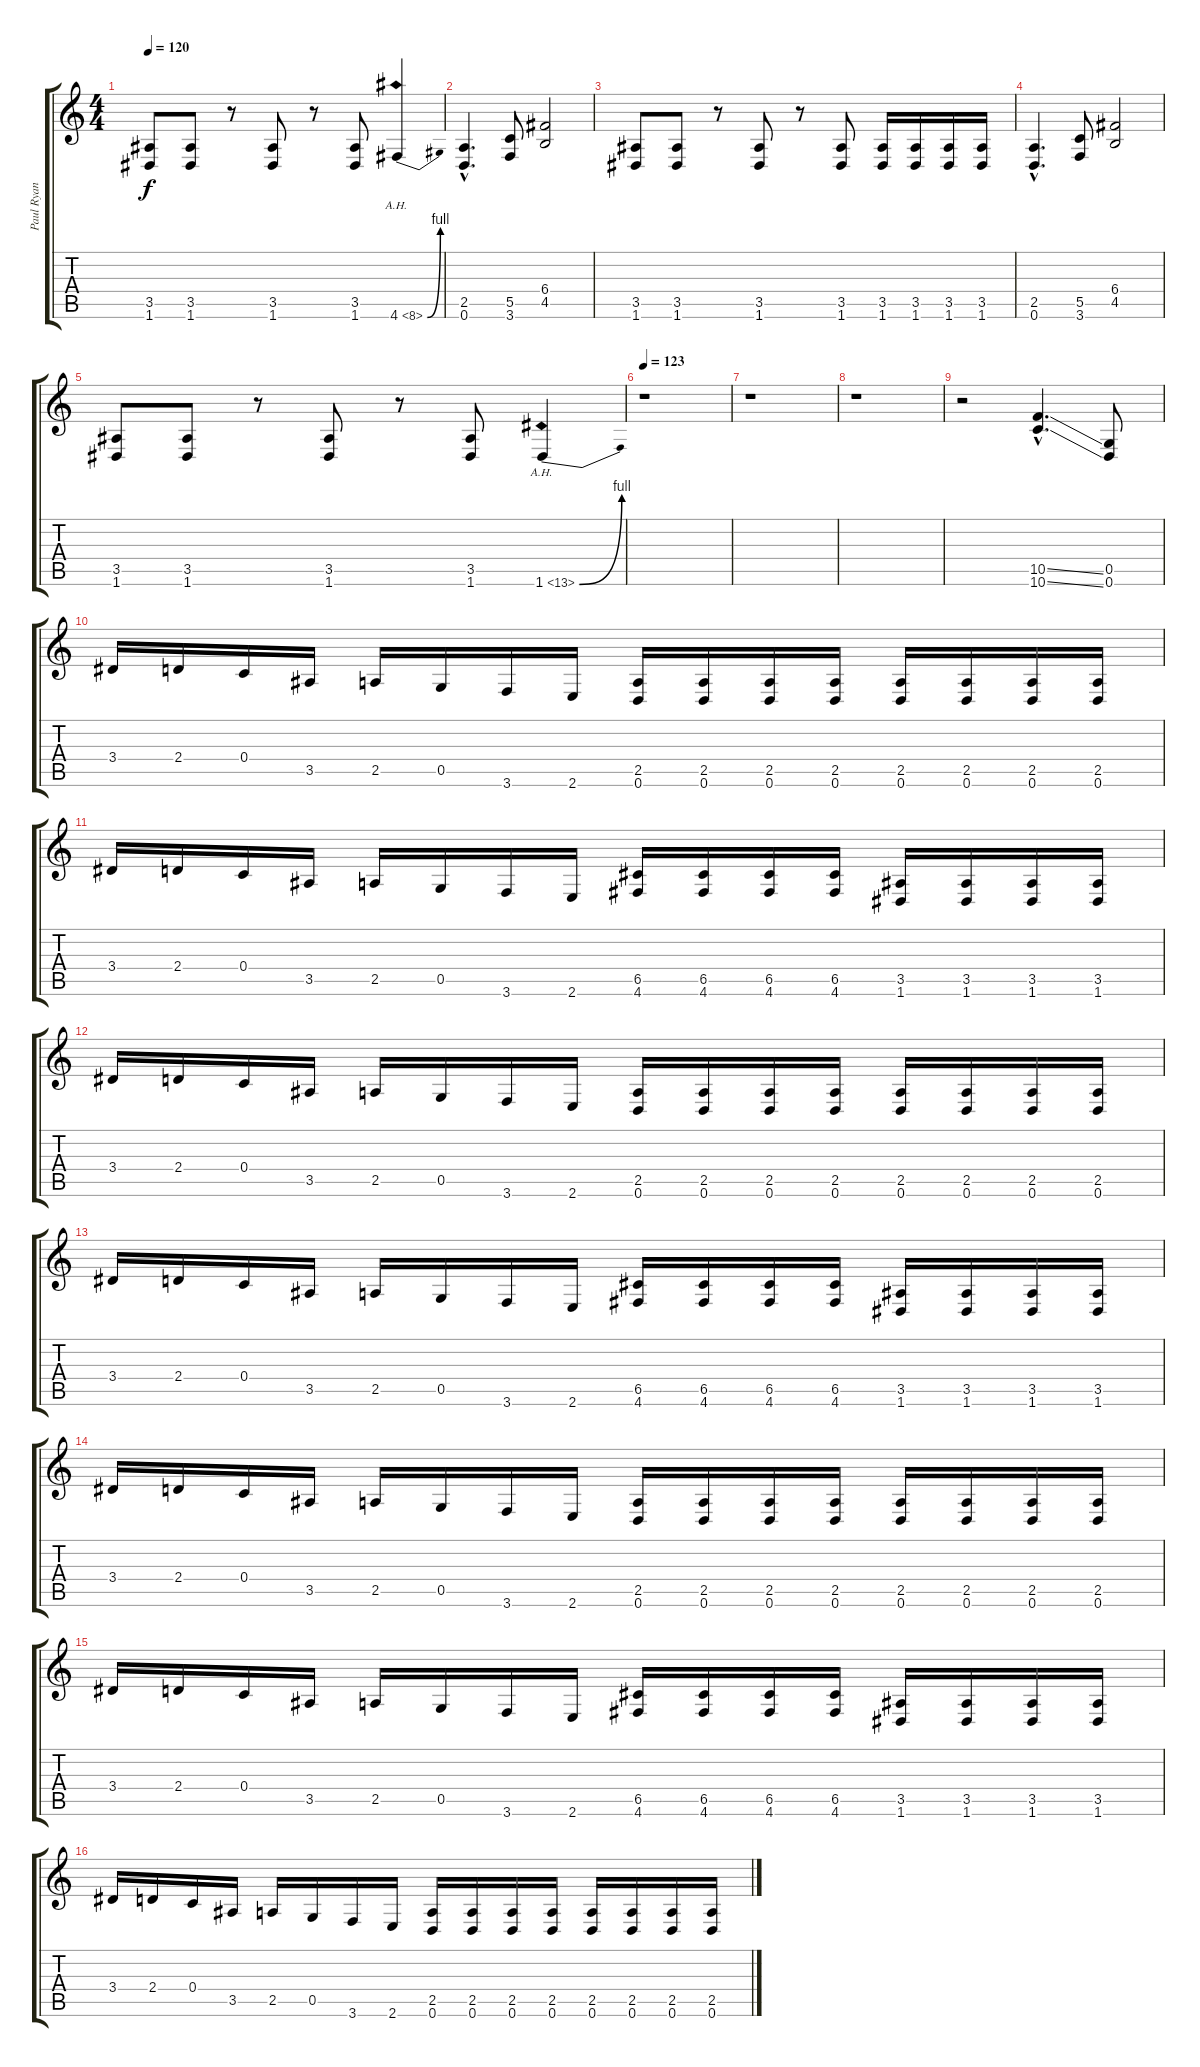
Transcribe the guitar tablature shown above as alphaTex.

\track ("Paul Ryan (Guitar)" "Paul Ryan ") {instrument distortionguitar}
\staff {score tabs}
\tuning (D4 A3 F3 C3 G2 D2) {hide}
\ts (4 4)
\tempo 120
\clef g2
\ks c
(3.5 1.6).8{dy f} (3.5 1.6).8 r.8 (3.5 1.6).8 r.8 (3.5 1.6).8 4.6{be (bend 0 0 60 4) ah 4}.4{instrument guitarharmonics} |
(2.5{hac} 0.6{hac}).4{d instrument distortionguitar} (5.5 3.6).8 (6.4 4.5).2 |
(3.5 1.6).8 (3.5 1.6).8 r.8 (3.5 1.6).8 r.8 (3.5 1.6).8 (3.5 1.6).16 (3.5 1.6).16 (3.5 1.6).16 (3.5 1.6).16 |
(2.5{hac} 0.6{hac}).4{d} (5.5 3.6).8 (6.4 4.5).2 |
(3.5 1.6).8 (3.5 1.6).8 r.8 (3.5 1.6).8 r.8 (3.5 1.6).8 1.6{be (bend 0 0 60 4) ah 12}.4{instrument guitarharmonics} |
\tempo 123
r.1{instrument distortionguitar} |
r.1 |
r.1 |
r.2 (10.5{ss hac} 10.6{ss hac}).4{d} (0.5 0.6).8 |
3.4.16 2.4.16 0.4.16 3.5.16 2.5.16 0.5.16 3.6.16 2.6.16 (2.5 0.6).16 (2.5 0.6).16 (2.5 0.6).16 (2.5 0.6).16 (2.5 0.6).16 (2.5 0.6).16 (2.5 0.6).16 (2.5 0.6).16 |
3.4.16 2.4.16 0.4.16 3.5.16 2.5.16 0.5.16 3.6.16 2.6.16 (6.5 4.6).16 (6.5 4.6).16 (6.5 4.6).16 (6.5 4.6).16 (3.5 1.6).16 (3.5 1.6).16 (3.5 1.6).16 (3.5 1.6).16 |
3.4.16 2.4.16 0.4.16 3.5.16 2.5.16 0.5.16 3.6.16 2.6.16 (2.5 0.6).16 (2.5 0.6).16 (2.5 0.6).16 (2.5 0.6).16 (2.5 0.6).16 (2.5 0.6).16 (2.5 0.6).16 (2.5 0.6).16 |
3.4.16 2.4.16 0.4.16 3.5.16 2.5.16 0.5.16 3.6.16 2.6.16 (6.5 4.6).16 (6.5 4.6).16 (6.5 4.6).16 (6.5 4.6).16 (3.5 1.6).16 (3.5 1.6).16 (3.5 1.6).16 (3.5 1.6).16 |
3.4.16 2.4.16 0.4.16 3.5.16 2.5.16 0.5.16 3.6.16 2.6.16 (2.5 0.6).16 (2.5 0.6).16 (2.5 0.6).16 (2.5 0.6).16 (2.5 0.6).16 (2.5 0.6).16 (2.5 0.6).16 (2.5 0.6).16 |
3.4.16 2.4.16 0.4.16 3.5.16 2.5.16 0.5.16 3.6.16 2.6.16 (6.5 4.6).16 (6.5 4.6).16 (6.5 4.6).16 (6.5 4.6).16 (3.5 1.6).16 (3.5 1.6).16 (3.5 1.6).16 (3.5 1.6).16 |
3.4.16 2.4.16 0.4.16 3.5.16 2.5.16 0.5.16 3.6.16 2.6.16 (2.5 0.6).16 (2.5 0.6).16 (2.5 0.6).16 (2.5 0.6).16 (2.5 0.6).16 (2.5 0.6).16 (2.5 0.6).16 (2.5 0.6).16
